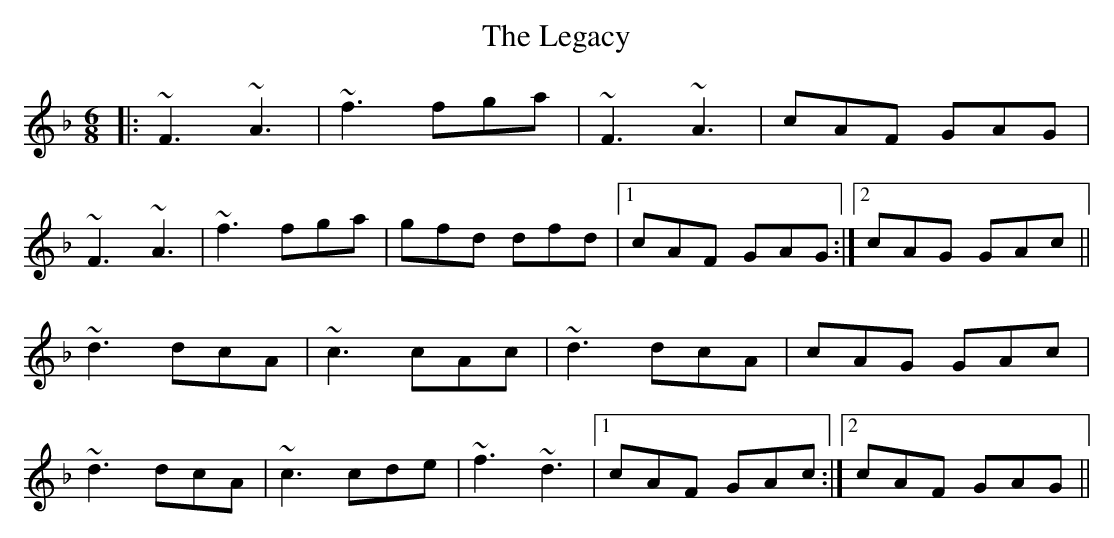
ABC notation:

X:1
T: The Legacy
M: 6/8
L: 1/8
K: Fmaj
|:~F3 ~A3|~f3 fga|~F3 ~A3|cAF GAG|
~F3 ~A3|~f3 fga|gfd dfd|1 cAF GAG:|2 cAG GAc||
~d3 dcA|~c3 cAc|~d3 dcA|cAG GAc|
~d3 dcA|~c3 cde|~f3 ~d3|1 cAF GAc:|2 cAF GAG||
